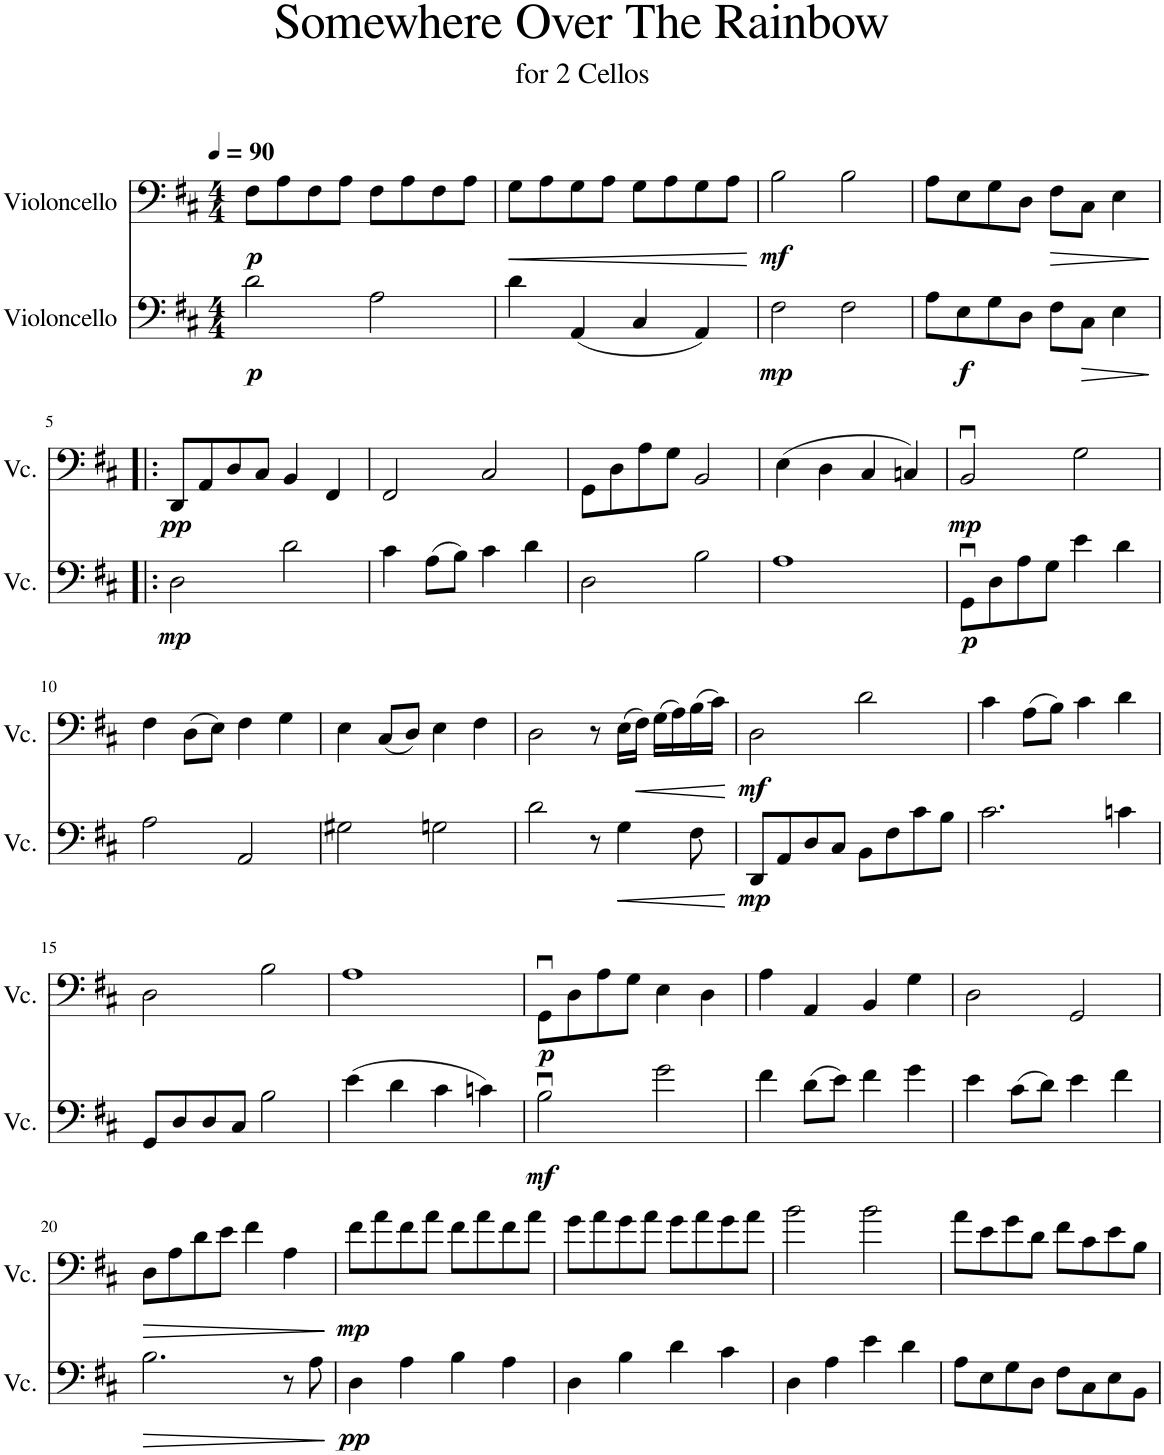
**kern	**dynam	**kern	**dynam
*part2	*part2	*part1	*part1
*staff2	*staff2	*staff1	*staff1
*I"Violoncello	*	*I"Violoncello	*
*I'Vc.	*	*I'Vc.	*
*clefF4	*	*clefF4	*
*k[f#c#]	*	*k[f#c#]	*
*M4/4	*	*M4/4	*
*MM90	*	*MM90	*
=1	=1	=1	=1
!	!LO:DY:b	!	!LO:DY:b
2d\	p	8F#\L	p
.	.	8A\	.
.	.	8F#\	.
.	.	8A\J	.
2A\	.	8F#\L	.
.	.	8A\	.
.	.	8F#\	.
.	.	8A\J	.
=2	=2	=2	=2
!	!	!	!LO:HP:b
4d\	.	8G\L	<
.	.	8A\	.
(4AA/	.	8G\	.
.	.	8A\J	.
4C#/	.	8G\L	.
.	.	8A\	.
4AA/)	.	8G\	.
.	.	8A\J	.
.	.	.	[
=3	=3	=3	=3
!	!LO:DY:b	!	!LO:DY:b
2F#\	mp	2B\	mf
2F#\	.	2B\	.
=4	=4	=4	=4
8A\L	.	8A\L	.
!	!LO:DY:b	!	!
8E\	f	8E\	.
8G\	.	8G\	.
8D\J	.	8D\J	.
!	!	!	!LO:HP:b
8F#\L	.	8F#\L	>
!	!LO:HP:b	!	!
8C#\J	>	8C#\J	.
4E\	.	4E\	.
.	]	.	]
!!LO:LB:g=z
=5!|:	=5!|:	=5!|:	=5!|:
!	!LO:DY:b	!	!LO:DY:b
2D\	mp	8DD/L	pp
.	.	8AA/	.
.	.	8D/	.
.	.	8C#/J	.
2d\	.	4BB/	.
.	.	4FF#/	.
=6	=6	=6	=6
4c#\	.	2FF#/	.
(8A\L	.	.	.
8B\J)	.	.	.
4c#\	.	2C#/	.
4d\	.	.	.
=7	=7	=7	=7
2D\	.	8GG\L	.
.	.	8D\	.
.	.	8A\	.
.	.	8G\J	.
2B\	.	2BB/	.
=8	=8	=8	=8
1A	.	(4E\	.
.	.	4D\	.
.	.	4C#/	.
.	.	4Cn/)	.
=9	=9	=9	=9
!	!LO:DY:b	!	!LO:DY:b
8GGu\L	p	2BBu/	mp
8D\	.	.	.
8A\	.	.	.
8G\J	.	.	.
4e\	.	2G\	.
4d\	.	.	.
!!LO:LB:g=z
=10	=10	=10	=10
2A\	.	4F#\	.
.	.	(8D\L	.
.	.	8E\J)	.
2AA/	.	4F#\	.
.	.	4G\	.
=11	=11	=11	=11
2G#X\	.	4E\	.
.	.	(8C#/L	.
.	.	8D/J)	.
2Gn\	.	4E\	.
.	.	4F#\	.
=12	=12	=12	=12
2d\	.	2D\	.
8r	.	8r	.
!	!LO:HP:b	!	!
4G\	<	(16E\LL	.
!	!	!	!LO:HP:b
.	.	16F#\JJ)	<
.	.	(16G\LL	.
.	.	16A\)	.
8F#\	.	(16B\	.
.	.	16c#\JJ)	.
.	[	.	[
=13	=13	=13	=13
!	!LO:DY:b	!	!LO:DY:b
8DD/L	mp	2D\	mf
8AA/	.	.	.
8D/	.	.	.
8C#/J	.	.	.
8BB\L	.	2d\	.
8F#\	.	.	.
8c#\	.	.	.
8B\J	.	.	.
=14	=14	=14	=14
2.c#\	.	4c#\	.
.	.	(8A\L	.
.	.	8B\J)	.
.	.	4c#\	.
4cn\	.	4d\	.
!!LO:LB:g=z
=15	=15	=15	=15
8GG/L	.	2D\	.
8D/	.	.	.
8D/	.	.	.
8C#/J	.	.	.
2B\	.	2B\	.
=16	=16	=16	=16
(4e\	.	1A	.
4d\	.	.	.
4c#\	.	.	.
4cn\)	.	.	.
=17	=17	=17	=17
!	!LO:DY:b	!	!LO:DY:b
2Bu\	mf	8GGu\L	p
.	.	8D\	.
.	.	8A\	.
.	.	8G\J	.
2g\	.	4E\	.
.	.	4D\	.
=18	=18	=18	=18
4f#\	.	4A\	.
(8d\L	.	4AA/	.
8e\J)	.	.	.
4f#\	.	4BB/	.
4g\	.	4G\	.
=19	=19	=19	=19
4e\	.	2D\	.
(8c#\L	.	.	.
8d\J)	.	.	.
4e\	.	2GG/	.
4f#\	.	.	.
!!LO:LB:g=z
=20	=20	=20	=20
!	!LO:HP:b	!	!LO:HP:b
2.B\	>	8D\L	>
.	.	8A\	.
.	.	8d\	.
.	.	8e\J	.
.	.	4f#\	.
8r	.	4A\	.
8A\	.	.	.
.	]	.	]
=21	=21	=21	=21
!	!LO:DY:b	!	!LO:DY:b
4D\	pp	8f#\L	mp
.	.	8a\	.
4A\	.	8f#\	.
.	.	8a\J	.
4B\	.	8f#\L	.
.	.	8a\	.
4A\	.	8f#\	.
.	.	8a\J	.
=22	=22	=22	=22
4D\	.	8g\L	.
.	.	8a\	.
4B\	.	8g\	.
.	.	8a\J	.
4d\	.	8g\L	.
.	.	8a\	.
4c#\	.	8g\	.
.	.	8a\J	.
=23	=23	=23	=23
4D\	.	2b\	.
4A\	.	.	.
4e\	.	2b\	.
4d\	.	.	.
=24	=24	=24	=24
8A\L	.	8a\L	.
8E\	.	8e\	.
8G\	.	8g\	.
8D\J	.	8d\J	.
8F#\L	.	8f#\L	.
8C#\	.	8c#\	.
8E\	.	8e\	.
8BB\J	.	8B\J	.
=	=	=	=
*-	*-	*-	*-
